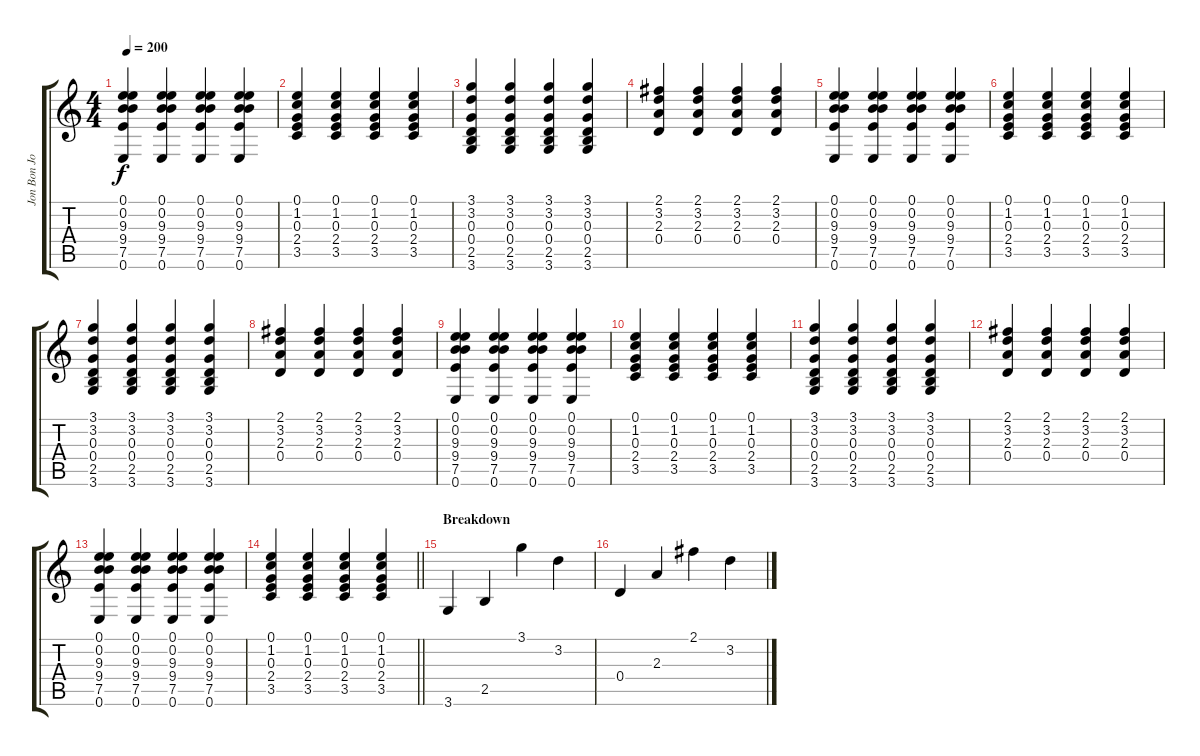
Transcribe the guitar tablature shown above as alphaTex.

\track ("Jon Bon Jovi" "Jon Bon Jo") {instrument acousticguitarsteel}
\staff {score tabs}
\tuning (E4 B3 G3 D3 A2 E2) {hide}
\ts (4 4)
\tempo 200
\clef g2
\ks c
(0.1 0.2 9.3 9.4 7.5 0.6).4{dy f} (0.1 0.2 9.3 9.4 7.5 0.6).4 (0.1 0.2 9.3 9.4 7.5 0.6).4 (0.1 0.2 9.3 9.4 7.5 0.6).4 |
(0.1 1.2 0.3 2.4 3.5).4 (0.1 1.2 0.3 2.4 3.5).4 (0.1 1.2 0.3 2.4 3.5).4 (0.1 1.2 0.3 2.4 3.5).4 |
(3.1 3.2 0.3 0.4 2.5 3.6).4 (3.1 3.2 0.3 0.4 2.5 3.6).4 (3.1 3.2 0.3 0.4 2.5 3.6).4 (3.1 3.2 0.3 0.4 2.5 3.6).4 |
(2.1 3.2 2.3 0.4).4 (2.1 3.2 2.3 0.4).4 (2.1 3.2 2.3 0.4).4 (2.1 3.2 2.3 0.4).4 |
(0.1 0.2 9.3 9.4 7.5 0.6).4 (0.1 0.2 9.3 9.4 7.5 0.6).4 (0.1 0.2 9.3 9.4 7.5 0.6).4 (0.1 0.2 9.3 9.4 7.5 0.6).4 |
(0.1 1.2 0.3 2.4 3.5).4 (0.1 1.2 0.3 2.4 3.5).4 (0.1 1.2 0.3 2.4 3.5).4 (0.1 1.2 0.3 2.4 3.5).4 |
(3.1 3.2 0.3 0.4 2.5 3.6).4 (3.1 3.2 0.3 0.4 2.5 3.6).4 (3.1 3.2 0.3 0.4 2.5 3.6).4 (3.1 3.2 0.3 0.4 2.5 3.6).4 |
(2.1 3.2 2.3 0.4).4 (2.1 3.2 2.3 0.4).4 (2.1 3.2 2.3 0.4).4 (2.1 3.2 2.3 0.4).4 |
(0.1 0.2 9.3 9.4 7.5 0.6).4 (0.1 0.2 9.3 9.4 7.5 0.6).4 (0.1 0.2 9.3 9.4 7.5 0.6).4 (0.1 0.2 9.3 9.4 7.5 0.6).4 |
(0.1 1.2 0.3 2.4 3.5).4 (0.1 1.2 0.3 2.4 3.5).4 (0.1 1.2 0.3 2.4 3.5).4 (0.1 1.2 0.3 2.4 3.5).4 |
(3.1 3.2 0.3 0.4 2.5 3.6).4 (3.1 3.2 0.3 0.4 2.5 3.6).4 (3.1 3.2 0.3 0.4 2.5 3.6).4 (3.1 3.2 0.3 0.4 2.5 3.6).4 |
(2.1 3.2 2.3 0.4).4 (2.1 3.2 2.3 0.4).4 (2.1 3.2 2.3 0.4).4 (2.1 3.2 2.3 0.4).4 |
(0.1 0.2 9.3 9.4 7.5 0.6).4 (0.1 0.2 9.3 9.4 7.5 0.6).4 (0.1 0.2 9.3 9.4 7.5 0.6).4 (0.1 0.2 9.3 9.4 7.5 0.6).4 |
\barLineRight lightlight
(0.1 1.2 0.3 2.4 3.5).4 (0.1 1.2 0.3 2.4 3.5).4 (0.1 1.2 0.3 2.4 3.5).4 (0.1 1.2 0.3 2.4 3.5).4 |
\section ("" "Breakdown")
3.6.4 2.5.4 3.1.4 3.2.4 |
0.4.4 2.3.4 2.1.4 3.2.4
